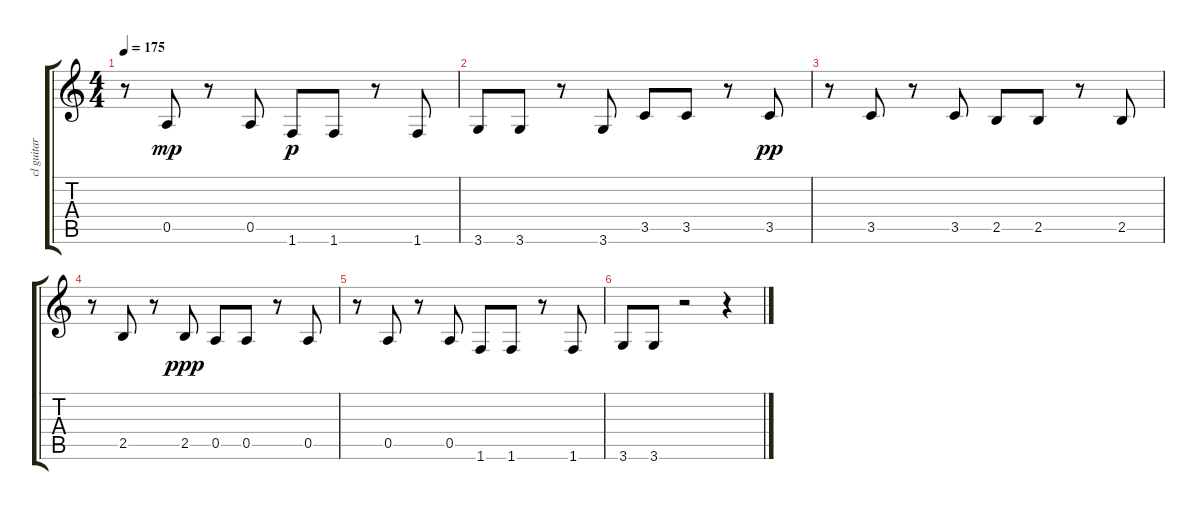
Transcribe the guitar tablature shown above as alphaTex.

\track ("cl guitar" "cl guitar") {instrument electricguitarclean}
\staff {score tabs}
\tuning (E4 B3 G3 D3 A2 E2) {hide}
\ts (4 4)
\tempo 175
\clef g2
\ks c
r.8{dy mp} 0.5.8 r.8 0.5.8 1.6.8{dy p} 1.6.8 r.8 1.6.8 |
3.6.8 3.6.8 r.8 3.6.8 3.5.8 3.5.8 r.8 3.5.8{dy pp} |
r.8 3.5.8 r.8 3.5.8 2.5.8 2.5.8 r.8 2.5.8 |
r.8 2.5.8 r.8 2.5.8{dy ppp} 0.5.8 0.5.8 r.8 0.5.8 |
r.8 0.5.8 r.8 0.5.8 1.6.8 1.6.8 r.8 1.6.8 |
3.6.8 3.6.8 r.2 r.4
